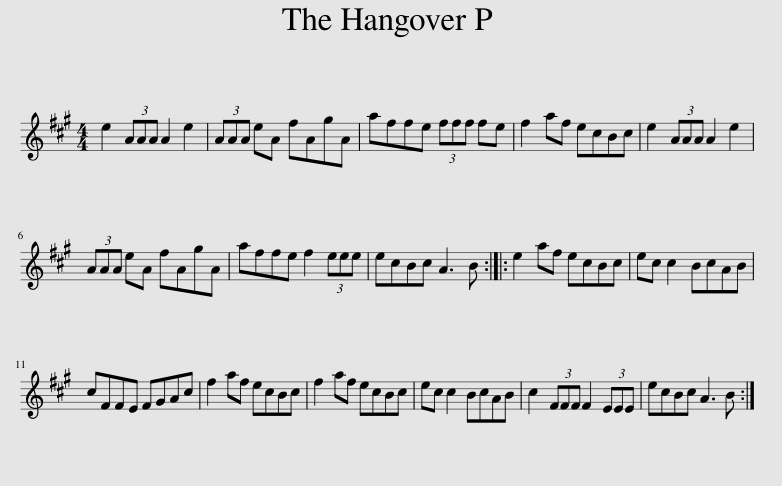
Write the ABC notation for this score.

X:1
L:1/8
M:4/4
I:linebreak $
K:A
V:1 treble
V:1
 e2 (3AAA A2 e2 | (3AAA eA fAgA | affe (3fff fe | f2 af ecBc | e2 (3AAA A2 e2 |$ %5
 (3AAA eA fAgA | affe f2 (3eee | ecBc A3 B :: e2 af ecBc | ec c2 BcAB |$ %10
 cFFE FGAc | f2 af ecBc | f2 af ecBc | ec c2 BcAB | c2 (3FFF F2 (3EEE | %15
 ecBc A3 B :| %16
